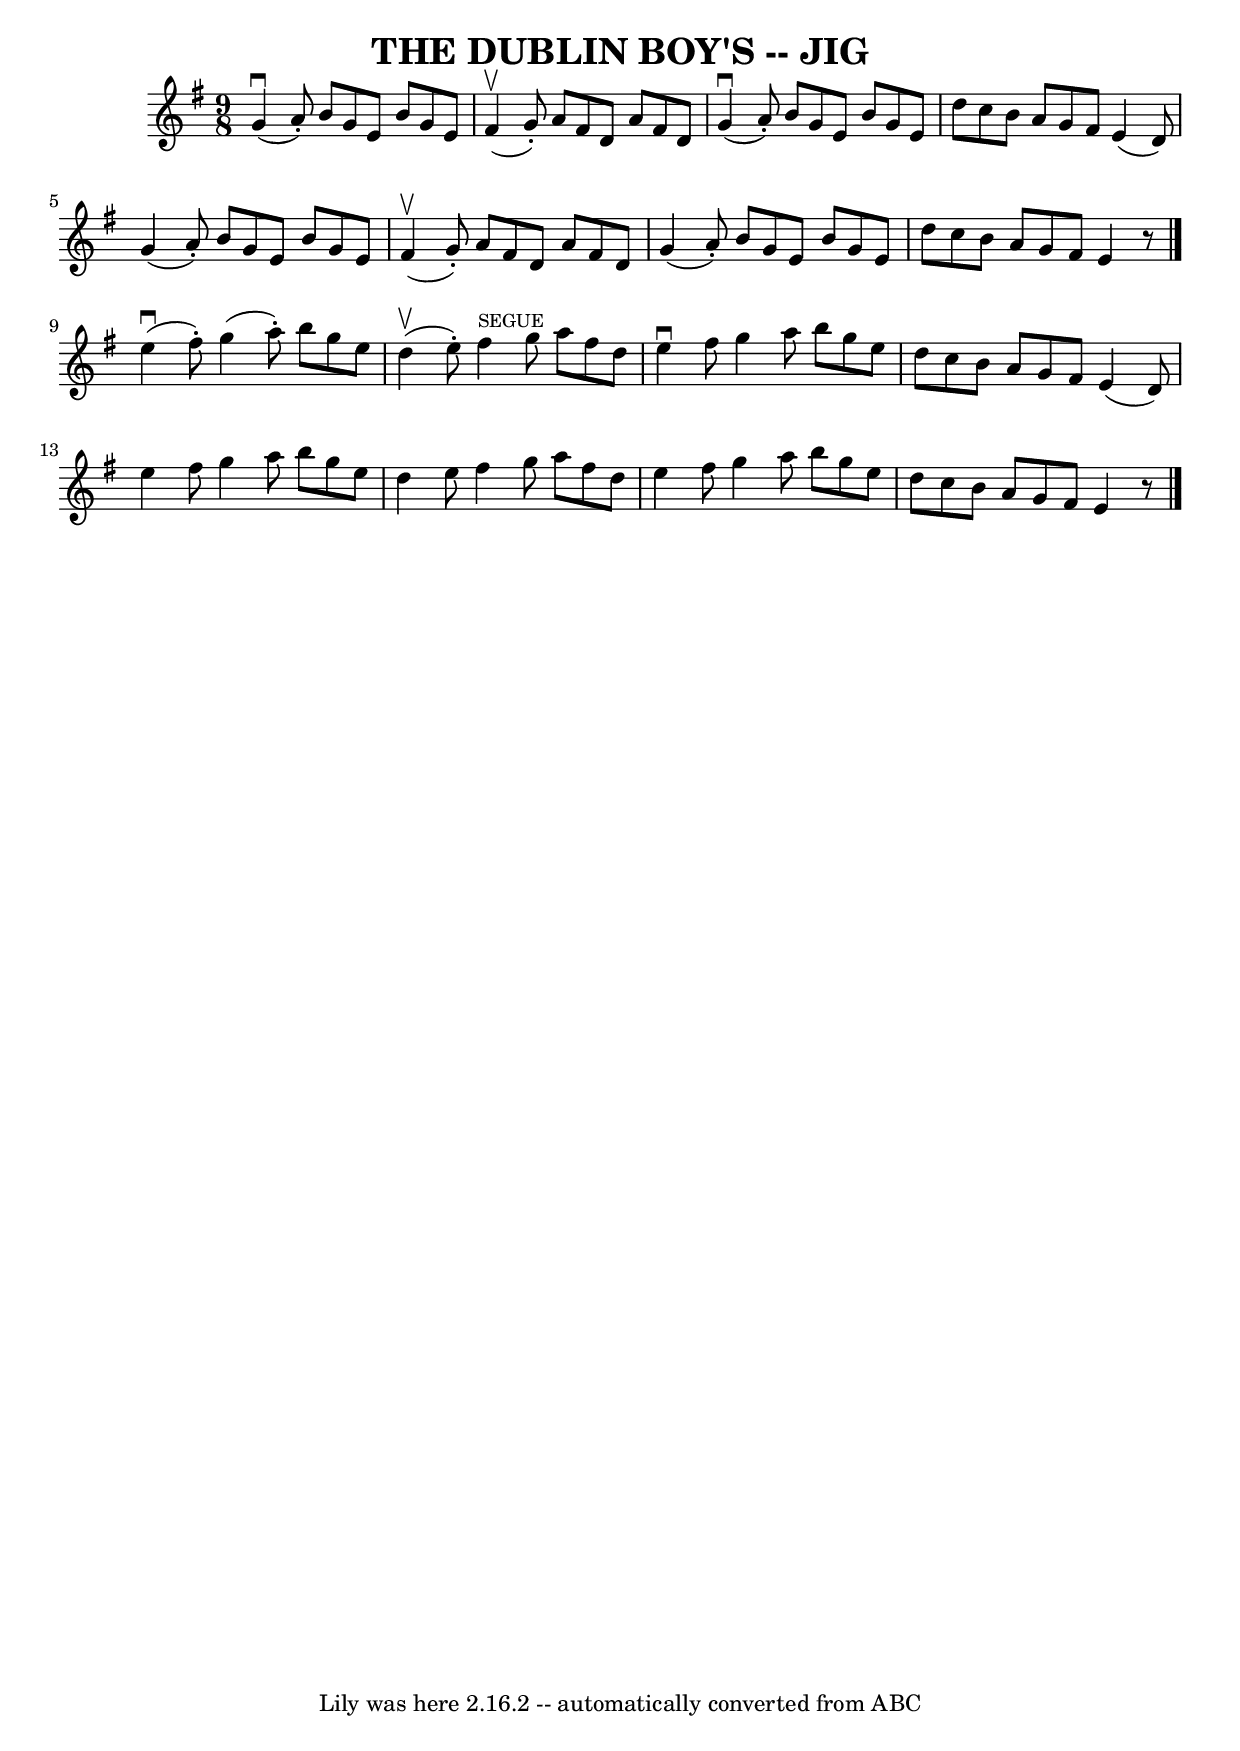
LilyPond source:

\version "2.7.40"
\include "Mammoth.ily"
\header {
	%% book = "Ryan's Mammoth Collection of Fiddle Tunes"
	crossRefNumber = "1"
	footnotes = ""
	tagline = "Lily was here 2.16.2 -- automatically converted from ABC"
	title = "THE DUBLIN BOY'S -- JIG"
}
voicedefault =  {


\time 9/8 \key e \minor g'4 (^\downbow a'8 -.) b'8 g'8 e'8    
b'8 g'8 e'8    |
 fis'4 (^\upbow g'8 -.) a'8 fis'8    
d'8 a'8 fis'8 d'8    |
 g'4 (^\downbow a'8 -.) b'8    
g'8 e'8 b'8 g'8 e'8    |
 d''8 c''8 b'8 a'8 g'8 
 fis'8 e'4 (d'8)       |
 g'4 (a'8 -.) b'8 g'8    
e'8 b'8 g'8 e'8    |
 fis'4 (^\upbow g'8 -.) a'8    
fis'8 d'8 a'8 fis'8 d'8    |
 g'4 (a'8 -.) b'8    
g'8 e'8 b'8 g'8 e'8    |
 d''8 c''8 b'8 a'8 g'8 
 fis'8 e'4    r8   \bar "|." e''4 (^\downbow fis''8 -.) g''4 (
 a''8 -.) b''8 g''8 e''8    |
 d''4 (^\upbow e''8 -.)  
 fis''4^\segue g''8 a''8 fis''8 d''8    |
 e''4 
^\downbow fis''8 g''4 a''8 b''8 g''8 e''8    |
 d''8   
 c''8 b'8 a'8 g'8 fis'8 e'4 (d'8)       |
 e''4    
fis''8 g''4 a''8 b''8 g''8 e''8    |
 d''4 e''8    
fis''4 g''8 a''8 fis''8 d''8    |
 e''4 fis''8 g''4   
 a''8 b''8 g''8 e''8    |
 d''8 c''8 b'8 a'8 g'8   
 fis'8 e'4    r8   <<   \bar "|."  >>   
}

\score{
    <<

	\context Staff="default"
	{
	    \voicedefault 
	}

    >>
	\layout {
	}
	\midi {}
}
